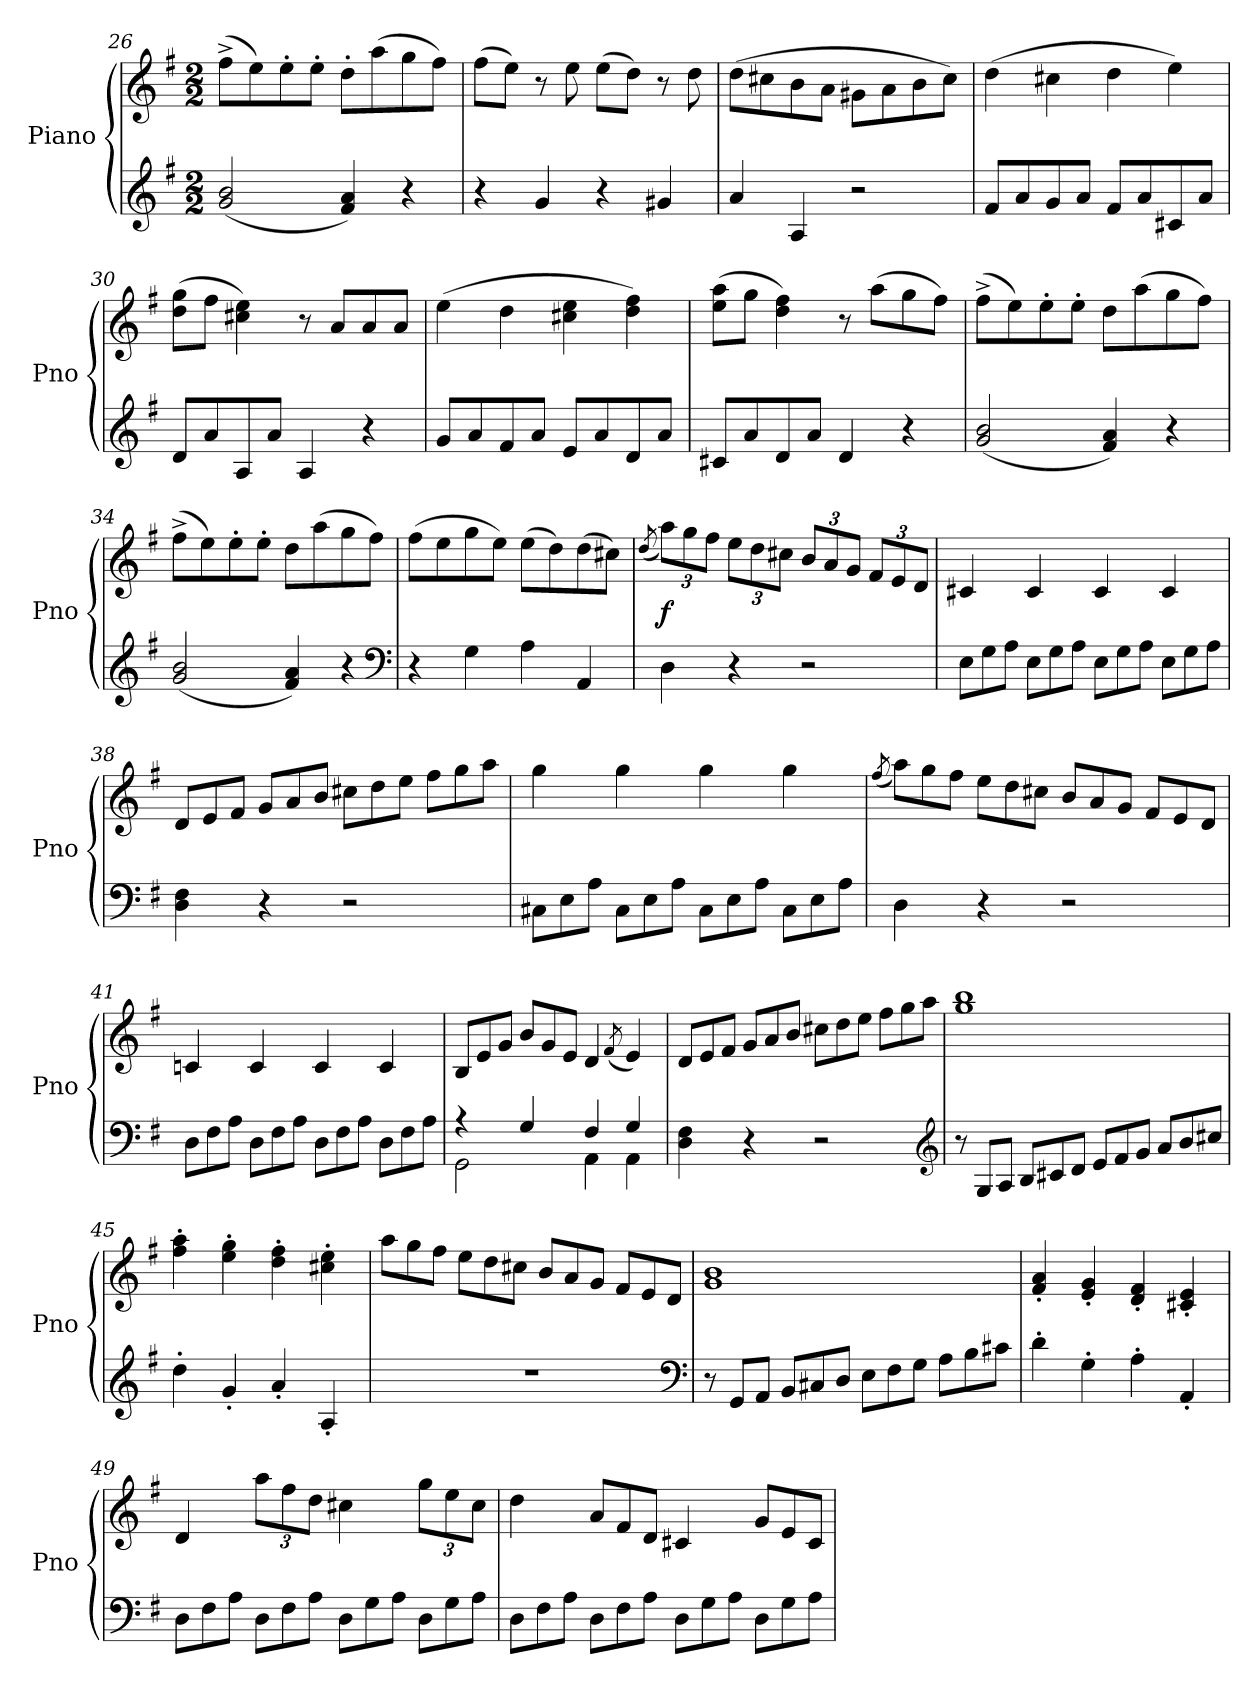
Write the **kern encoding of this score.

**kern	**kern	**dynam
*part1	*part1	*part1
*staff2	*staff1	*staff1/2
*I"Piano	*	*
*I'Pno	*	*
*clefG2	*clefG2	*
*k[f#]	*k[f#]	*
*G:	*G:	*
*M2/2	*M2/2	*
=26	=26	=26
(2g 2b	(8ff#^L	.
.	8ee)	.
.	8ee'	.
.	8ee'J	.
4f# 4a)	8dd'L	.
.	(8aa	.
4r	8gg	.
.	8ff#J)	.
=27	=27	=27
4r	(8ff#L	.
.	8eeJ)	.
4g	8r	.
.	8ee	.
4r	(8eeL	.
.	8ddJ)	.
4g#X	8r	.
.	8dd	.
=28	=28	=28
4a	(8ddL	.
.	8cc#X	.
4A	8b	.
.	8aJ	.
2r	8g#X\L	.
.	8a\	.
.	8b\	.
.	8cc#\J)	.
=29	=29	=29
8f#L	(4dd	.
8a	.	.
8g	4cc#X	.
8aJ	.	.
8f#L	4dd	.
8a	.	.
8c#X	4ee)	.
8aJ	.	.
=30	=30	=30
8dL	(8dd 8ggL	.
8a	8ff#J	.
8A	4cc#X 4ee)	.
8aJ	.	.
4A	8r	.
.	8aL	.
4r	8a	.
.	8aJ	.
=31	=31	=31
8gL	(4ee	.
8a	.	.
8f#	4dd	.
8aJ	.	.
8eL	4cc#X 4ee	.
8a	.	.
8d	4dd 4ff#)	.
8aJ	.	.
=32	=32	=32
8c#XL	(8ee 8aaL	.
8a	8ggJ	.
8d	4dd 4ff#)	.
8aJ	.	.
4d	8r	.
.	(8aaL	.
4r	8gg	.
.	8ff#J)	.
=33	=33	=33
(2g 2b	(8ff#^L	.
.	8ee)	.
.	8ee'	.
.	8ee'J	.
4f# 4a)	8ddL	.
.	(8aa	.
4r	8gg	.
.	8ff#J)	.
=34	=34	=34
(2g 2b	(8ff#^L	.
.	8ee)	.
.	8ee'	.
.	8ee'J	.
4f# 4a)	8ddL	.
.	(8aa	.
4r	8gg	.
.	8ff#J)	.
*clefF4	*	*
=35	=35	=35
4r	(8ff#L	.
.	8ee	.
4G	8gg	.
.	8eeJ)	.
4A	(8eeL	.
.	8dd)	.
4AA	(8dd	.
.	8cc#XJ)	.
=36	=36	=36
.	(8qdd	.
4D	12aaL)	f
.	12gg	.
.	12ff#J	.
4r	12eeL	.
.	12dd	.
.	12cc#XJ	.
2r	12bL	.
.	12a	.
.	12gJ	.
.	12f#L	.
.	12e	.
.	12dJ	.
=37	=37	=37
*Xtuplet	*	*
12EL	4c#X	.
12G	.	.
12AJ	.	.
12EL	4c#	.
12G	.	.
12AJ	.	.
12EL	4c#	.
12G	.	.
12AJ	.	.
12EL	4c#	.
12G	.	.
12AJ	.	.
=38	=38	=38
*	*Xtuplet	*
4D 4F#	12dL	.
.	12e	.
.	12f#J	.
4r	12gL	.
.	12a	.
.	12bJ	.
2r	12cc#XL	.
.	12dd	.
.	12eeJ	.
.	12ff#L	.
.	12gg	.
.	12aaJ	.
=39	=39	=39
12C#XL	4gg	.
12E	.	.
12AJ	.	.
12C#L	4gg	.
12E	.	.
12AJ	.	.
12C#L	4gg	.
12E	.	.
12AJ	.	.
12C#L	4gg	.
12E	.	.
12AJ	.	.
=40	=40	=40
.	(8qff#	.
4D	12aaL)	.
.	12gg	.
.	12ff#J	.
4r	12eeL	.
.	12dd	.
.	12cc#XJ	.
2r	12bL	.
.	12a	.
.	12gJ	.
.	12f#L	.
.	12e	.
.	12dJ	.
=41	=41	=41
12DL	4cn	.
12F#	.	.
12AJ	.	.
12DL	4c	.
12F#	.	.
12AJ	.	.
12DL	4c	.
12F#	.	.
12AJ	.	.
12DL	4c	.
12F#	.	.
12AJ	.	.
=42	=42	=42
*^	*	*
4rA	2GG	12BL	.
.	.	12e	.
.	.	12gJ	.
4G	.	12bL	.
.	.	12g	.
.	.	12eJ	.
4F#	4AA	4d	.
.	.	(8qf#	.
4G	4AA	4e)	.
*v	*v	*	*
=43	=43	=43
4D 4F#	12dL	.
.	12e	.
.	12f#J	.
4r	12gL	.
.	12a	.
.	12bJ	.
2r	12cc#XL	.
.	12dd	.
.	12eeJ	.
.	12ff#L	.
.	12gg	.
.	12aaJ	.
*clefG2	*	*
=44	=44	=44
12r	1gg 1bb	.
12GL	.	.
12AJ	.	.
12BL	.	.
12c#X	.	.
12dJ	.	.
12eL	.	.
12f#	.	.
12gJ	.	.
12a/L	.	.
12b/	.	.
12cc#X/J	.	.
=45	=45	=45
4dd'	4ff#' 4aa'	.
4g'	4ee' 4gg'	.
4a'	4dd' 4ff#'	.
4A'	4cc#X' 4ee'	.
=46	=46	=46
1r	12aaL	.
.	12gg	.
.	12ff#J	.
.	12eeL	.
.	12dd	.
.	12cc#XJ	.
.	12bL	.
.	12a	.
.	12gJ	.
.	12f#L	.
.	12e	.
.	12dJ	.
*clefF4	*	*
=47	=47	=47
12r	1g 1b	.
12GGL	.	.
12AAJ	.	.
12BBL	.	.
12C#X	.	.
12DJ	.	.
12EL	.	.
12F#	.	.
12GJ	.	.
12AL	.	.
12B	.	.
12c#XJ	.	.
=48	=48	=48
4d'	4f#' 4a'	.
4G'	4e' 4g'	.
4A'	4d' 4f#'	.
4AA'	4c#X' 4e'	.
=49	=49	=49
12DL	4d	.
12F#	.	.
12AJ	.	.
*	*tuplet	*
12DL	12aaL	.
12F#	12ff#	.
12AJ	12ddJ	.
12DL	4cc#X	.
12G	.	.
12AJ	.	.
12DL	12ggL	.
12G	12ee	.
12AJ	12cc#J	.
=50	=50	=50
12DL	4dd	.
12F#	.	.
12AJ	.	.
*	*Xtuplet	*
12DL	12aL	.
12F#	12f#	.
12AJ	12dJ	.
12DL	4c#X	.
12G	.	.
12AJ	.	.
12DL	12gL	.
12G	12e	.
12AJ	12c#J	.
=	=	=
*-	*-	*-
